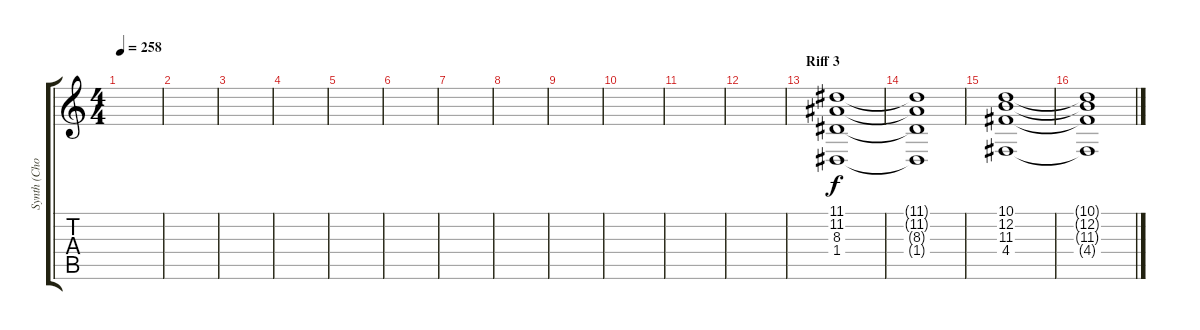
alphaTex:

\track ("Synth (Chorus)" "Synth (Cho") {instrument choiraahs}
\staff {score tabs}
\tuning (E4 B3 G3 D3 A2 E2) {hide}
\ts (4 4)
\tempo 258
\clef g2
\ks c
|
|
|
|
|
|
|
|
|
|
|
|
\section ("" "Riff 3")
(11.1 11.2 8.3 1.4).1 |
(11.1{t} 11.2{t} 8.3{t} 1.4{t}).1{dy f} |
(10.1 12.2 11.3 4.4).1 |
(10.1{t} 12.2{t} 11.3{t} 4.4{t}).1
